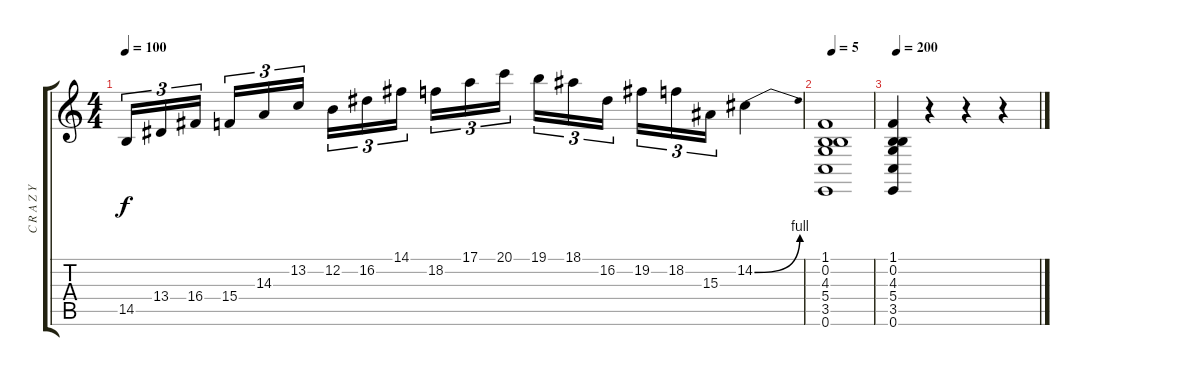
\track ("C R A Z Y R E M I X" "C R A Z Y ") {instrument drawbarorgan}
\staff {score tabs}
\tuning (E4 B3 G3 D3 A2 E2) {hide}
\ts (4 4)
\tempo 100
\clef g2
\ks c
14.5.16{tu (3 2) dy f} 13.4.16{tu (3 2)} 16.4.16{tu (3 2)} 15.4.16{tu (3 2)} 14.3.16{tu (3 2)} 13.2.16{tu (3 2)} 12.2.16{tu (3 2)} 16.2.16{tu (3 2)} 14.1.16{tu (3 2)} 18.2.16{tu (3 2)} 17.1.16{tu (3 2)} 20.1.16{tu (3 2)} 19.1.16{tu (3 2)} 18.1.16{tu (3 2)} 16.2.16{tu (3 2)} 19.2.16{tu (3 2)} 18.2.16{tu (3 2)} 15.3.16{tu (3 2)} 14.2{be (bend 0 0 60 4)}.4 |
\tempo 5
(1.1 0.2 4.3 5.4 3.5 0.6).1{instrument drawbarorgan} |
\tempo 200
(1.1 0.2 4.3 5.4 3.5 0.6).4{instrument drawbarorgan} r.4 r.4 r.4
